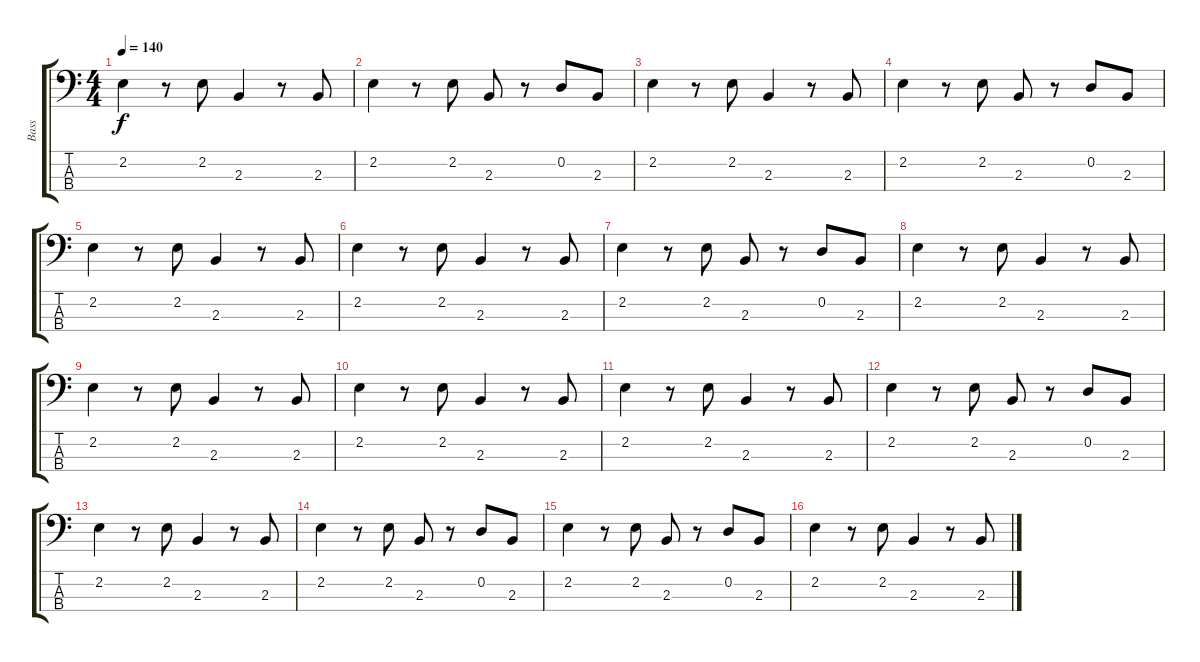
\track ("Bass" "Bass") {instrument fretlessbass}
\staff {score tabs}
\tuning (G2 D2 A1 E1) {hide}
\ts (4 4)
\tempo 140
\clef f4
\ks c
2.2.4{dy f} r.8 2.2.8 2.3.4 r.8 2.3.8 |
2.2.4 r.8 2.2.8 2.3.8 r.8 0.2.8 2.3.8 |
2.2.4 r.8 2.2.8 2.3.4 r.8 2.3.8 |
2.2.4 r.8 2.2.8 2.3.8 r.8 0.2.8 2.3.8 |
2.2.4 r.8 2.2.8 2.3.4 r.8 2.3.8 |
2.2.4 r.8 2.2.8 2.3.4 r.8 2.3.8 |
2.2.4 r.8 2.2.8 2.3.8 r.8 0.2.8 2.3.8 |
2.2.4 r.8 2.2.8 2.3.4 r.8 2.3.8 |
2.2.4 r.8 2.2.8 2.3.4 r.8 2.3.8 |
2.2.4 r.8 2.2.8 2.3.4 r.8 2.3.8 |
2.2.4 r.8 2.2.8 2.3.4 r.8 2.3.8 |
2.2.4 r.8 2.2.8 2.3.8 r.8 0.2.8 2.3.8 |
2.2.4 r.8 2.2.8 2.3.4 r.8 2.3.8 |
2.2.4 r.8 2.2.8 2.3.8 r.8 0.2.8 2.3.8 |
2.2.4 r.8 2.2.8 2.3.8 r.8 0.2.8 2.3.8 |
2.2.4 r.8 2.2.8 2.3.4 r.8 2.3.8
